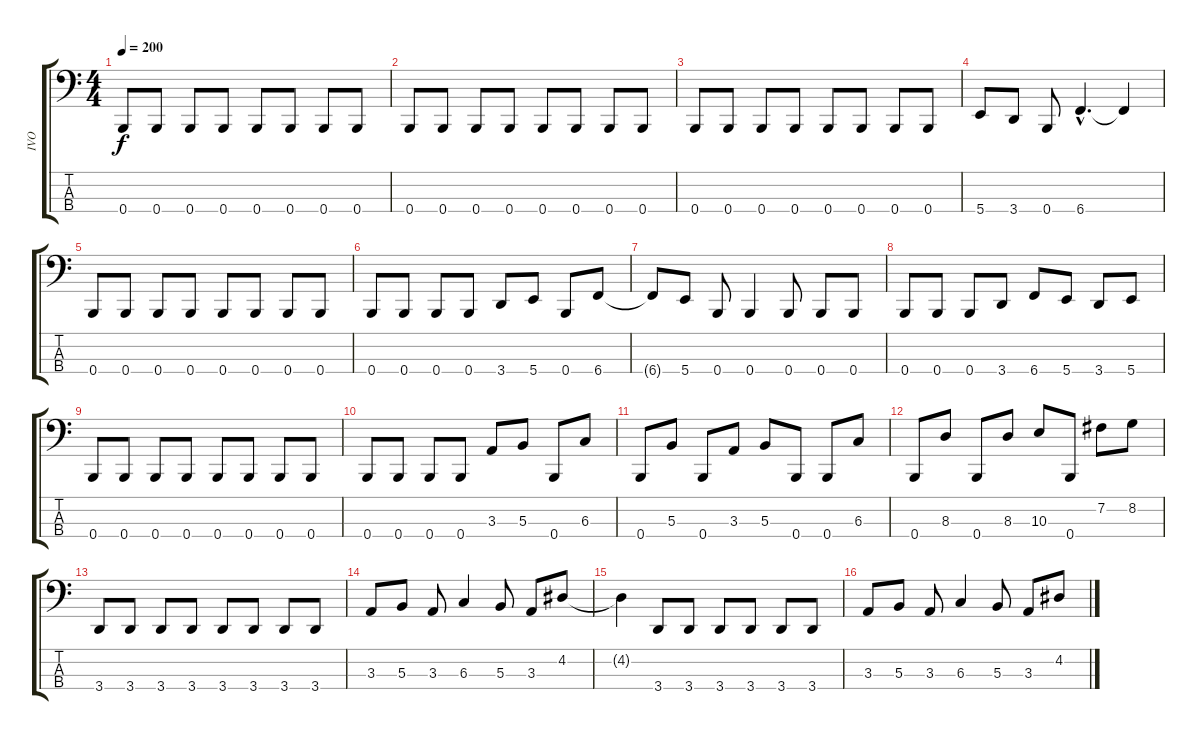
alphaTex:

\track ("IVO" "IVO") {instrument electricbasspick}
\staff {score tabs}
\tuning (E2 B1 Gb1 B0) {hide}
\ts (4 4)
\tempo 200
\clef f4
\ks c
0.4.8{dy f} 0.4.8 0.4.8 0.4.8 0.4.8 0.4.8 0.4.8 0.4.8 |
0.4.8 0.4.8 0.4.8 0.4.8 0.4.8 0.4.8 0.4.8 0.4.8 |
0.4.8 0.4.8 0.4.8 0.4.8 0.4.8 0.4.8 0.4.8 0.4.8 |
5.4.8 3.4.8 0.4.8 6.4{hac}.4{d} 6.4{t}.4 |
0.4.8 0.4.8 0.4.8 0.4.8 0.4.8 0.4.8 0.4.8 0.4.8 |
0.4.8 0.4.8 0.4.8 0.4.8 3.4.8 5.4.8 0.4.8 6.4.8 |
6.4{t}.8 5.4.8 0.4.8 0.4.4 0.4.8 0.4.8 0.4.8 |
0.4.8 0.4.8 0.4.8 3.4.8 6.4.8 5.4.8 3.4.8 5.4.8 |
0.4.8 0.4.8 0.4.8 0.4.8 0.4.8 0.4.8 0.4.8 0.4.8 |
0.4.8 0.4.8 0.4.8 0.4.8 3.3.8 5.3.8 0.4.8 6.3.8 |
0.4.8 5.3.8 0.4.8 3.3.8 5.3.8 0.4.8 0.4.8 6.3.8 |
0.4.8 8.3.8 0.4.8 8.3.8 10.3.8 0.4.8 7.2.8 8.2.8 |
3.4.8 3.4.8 3.4.8 3.4.8 3.4.8 3.4.8 3.4.8 3.4.8 |
3.3.8 5.3.8 3.3.8 6.3.4 5.3.8 3.3.8 4.2.8 |
4.2{t}.4 3.4.8 3.4.8 3.4.8 3.4.8 3.4.8 3.4.8 |
3.3.8 5.3.8 3.3.8 6.3.4 5.3.8 3.3.8 4.2.8
